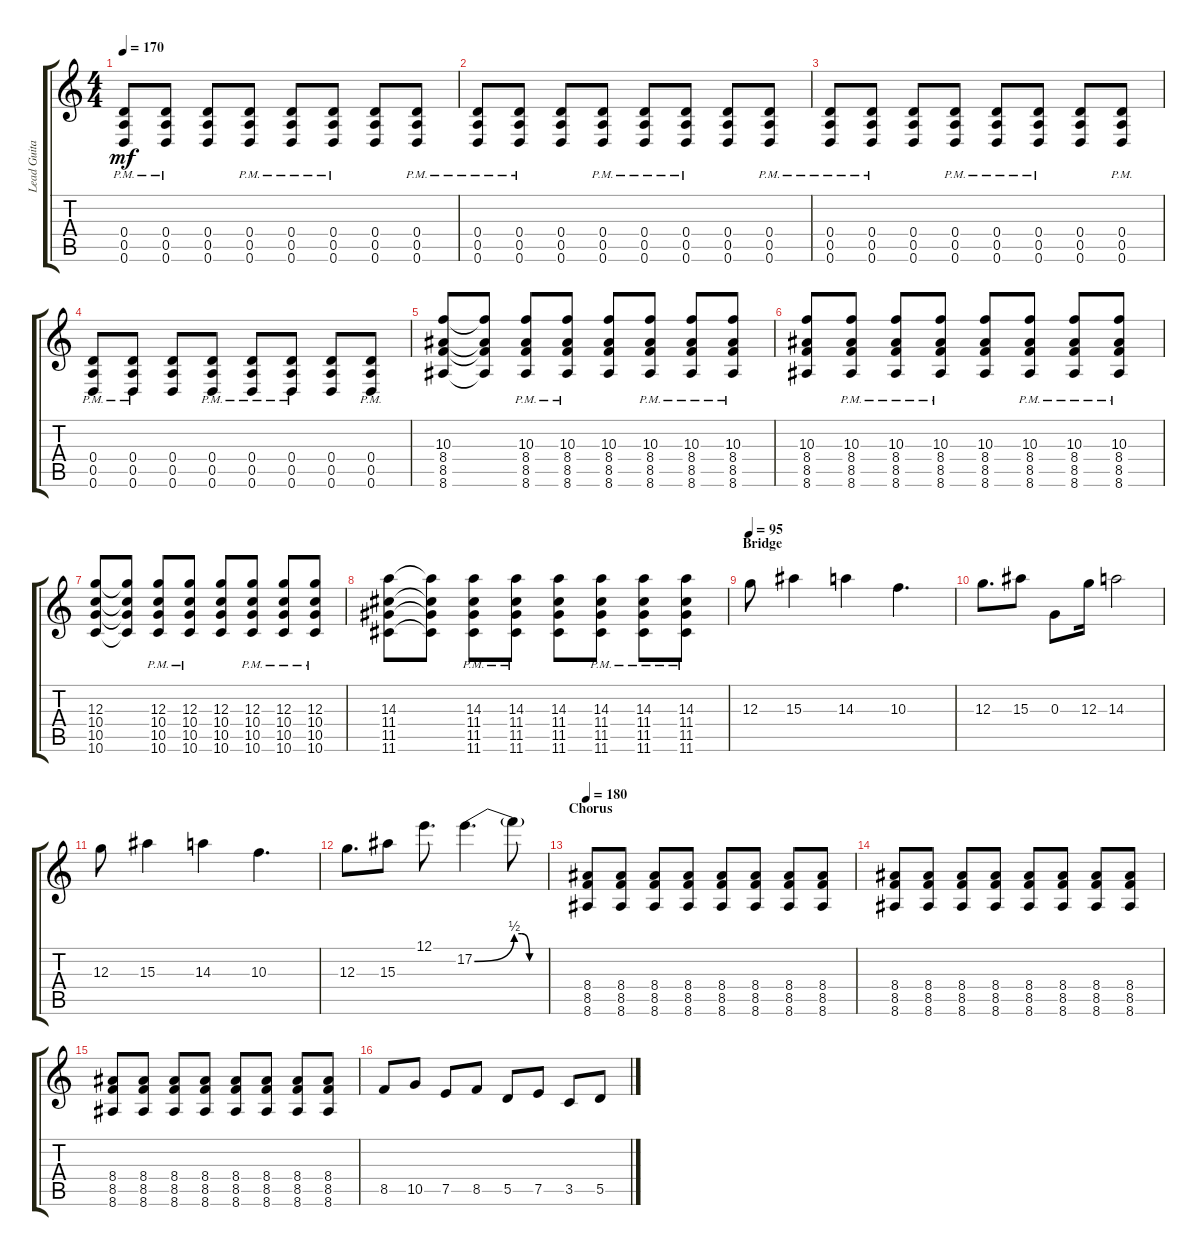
\track ("Lead Guitar" "Lead Guita") {instrument distortionguitar}
\staff {score tabs}
\tuning (E4 B3 G3 D3 A2 D2) {hide}
\ts (4 4)
\tempo 170
\clef g2
\ks c
(0.4{pm} 0.5{pm} 0.6{pm}).8{dy mf} (0.4{pm} 0.5{pm} 0.6{pm}).8 (0.4 0.5 0.6).8 (0.4{pm} 0.5{pm} 0.6{pm}).8 (0.4{pm} 0.5{pm} 0.6{pm}).8 (0.4{pm} 0.5{pm} 0.6{pm}).8 (0.4 0.5 0.6).8 (0.4{pm} 0.5{pm} 0.6{pm}).8 |
(0.4{pm} 0.5{pm} 0.6{pm}).8 (0.4{pm} 0.5{pm} 0.6{pm}).8 (0.4 0.5 0.6).8 (0.4{pm} 0.5{pm} 0.6{pm}).8 (0.4{pm} 0.5{pm} 0.6{pm}).8 (0.4{pm} 0.5{pm} 0.6{pm}).8 (0.4 0.5 0.6).8 (0.4{pm} 0.5{pm} 0.6{pm}).8 |
(0.4{pm} 0.5{pm} 0.6{pm}).8 (0.4{pm} 0.5{pm} 0.6{pm}).8 (0.4 0.5 0.6).8 (0.4{pm} 0.5{pm} 0.6{pm}).8 (0.4{pm} 0.5{pm} 0.6{pm}).8 (0.4{pm} 0.5{pm} 0.6{pm}).8 (0.4 0.5 0.6).8 (0.4{pm} 0.5{pm} 0.6{pm}).8 |
(0.4{pm} 0.5{pm} 0.6{pm}).8 (0.4{pm} 0.5{pm} 0.6{pm}).8 (0.4 0.5 0.6).8 (0.4{pm} 0.5{pm} 0.6{pm}).8 (0.4{pm} 0.5{pm} 0.6{pm}).8 (0.4{pm} 0.5{pm} 0.6{pm}).8 (0.4 0.5 0.6).8 (0.4{pm} 0.5{pm} 0.6{pm}).8 |
(10.3 8.4 8.5 8.6).8 (10.3{t} 8.4{t} 8.5{t} 8.6{t}).8 (10.3 8.4{pm} 8.5{pm} 8.6{pm}).8 (10.3 8.4{pm} 8.5{pm} 8.6{pm}).8 (10.3 8.4 8.5 8.6).8 (10.3{pm} 8.4{pm} 8.5{pm} 8.6{pm}).8 (10.3 8.4{pm} 8.5{pm} 8.6{pm}).8 (10.3 8.4{pm} 8.5{pm} 8.6{pm}).8 |
(10.3 8.4 8.5 8.6).8 (10.3 8.4{pm} 8.5{pm} 8.6{pm}).8 (10.3{pm} 8.4{pm} 8.5{pm} 8.6{pm}).8 (10.3 8.4{pm} 8.5{pm} 8.6{pm}).8 (10.3 8.4 8.5 8.6).8 (10.3{pm} 8.4{pm} 8.5{pm} 8.6{pm}).8 (10.3{pm} 8.4{pm} 8.5{pm} 8.6{pm}).8 (10.3{pm} 8.4{pm} 8.5{pm} 8.6{pm}).8 |
(12.3 10.4 10.5 10.6).8 (12.3{t} 10.4{t} 10.5{t} 10.6{t}).8 (12.3 10.4{pm} 10.5{pm} 10.6{pm}).8 (12.3 10.4{pm} 10.5{pm} 10.6{pm}).8 (12.3 10.4 10.5 10.6).8 (12.3{pm} 10.4{pm} 10.5{pm} 10.6{pm}).8 (12.3 10.4{pm} 10.5{pm} 10.6{pm}).8 (12.3 10.4{pm} 10.5{pm} 10.6{pm}).8 |
(14.3 11.4 11.5 11.6).8 (14.3{t} 11.4{t} 11.5{t} 11.6{t}).8 (14.3 11.4{pm} 11.5{pm} 11.6{pm}).8 (14.3 11.4{pm} 11.5{pm} 11.6{pm}).8 (14.3 11.4 11.5 11.6).8 (14.3{pm} 11.4{pm} 11.5{pm} 11.6{pm}).8 (14.3 11.4{pm} 11.5{pm} 11.6{pm}).8 (14.3 11.4{pm} 11.5{pm} 11.6{pm}).8 |
\section ("" "Bridge")
\tempo 95
12.3.8 15.3.4 14.3.4 10.3.4{d} |
12.3.8{d} 15.3.8 0.3.8 12.3.16 14.3.2 |
12.3.8 15.3.4 14.3.4 10.3.4{d} |
12.3.8{d} 15.3.8 12.1.8{d} 17.2{be (bend 0 0 60 2)}.4{d} 17.2{be (custom 0 2 15 2 30 0 60 0) t}.8 |
\section ("" "Chorus")
\tempo 180
(8.4 8.5 8.6).8 (8.4 8.5 8.6).8 (8.4 8.5 8.6).8 (8.4 8.5 8.6).8 (8.4 8.5 8.6).8 (8.4 8.5 8.6).8 (8.4 8.5 8.6).8 (8.4 8.5 8.6).8 |
(8.4 8.5 8.6).8 (8.4 8.5 8.6).8 (8.4 8.5 8.6).8 (8.4 8.5 8.6).8 (8.4 8.5 8.6).8 (8.4 8.5 8.6).8 (8.4 8.5 8.6).8 (8.4 8.5 8.6).8 |
(8.4 8.5 8.6).8 (8.4 8.5 8.6).8 (8.4 8.5 8.6).8 (8.4 8.5 8.6).8 (8.4 8.5 8.6).8 (8.4 8.5 8.6).8 (8.4 8.5 8.6).8 (8.4 8.5 8.6).8 |
8.5.8 10.5.8 7.5.8 8.5.8 5.5.8 7.5.8 3.5.8 5.5.8
